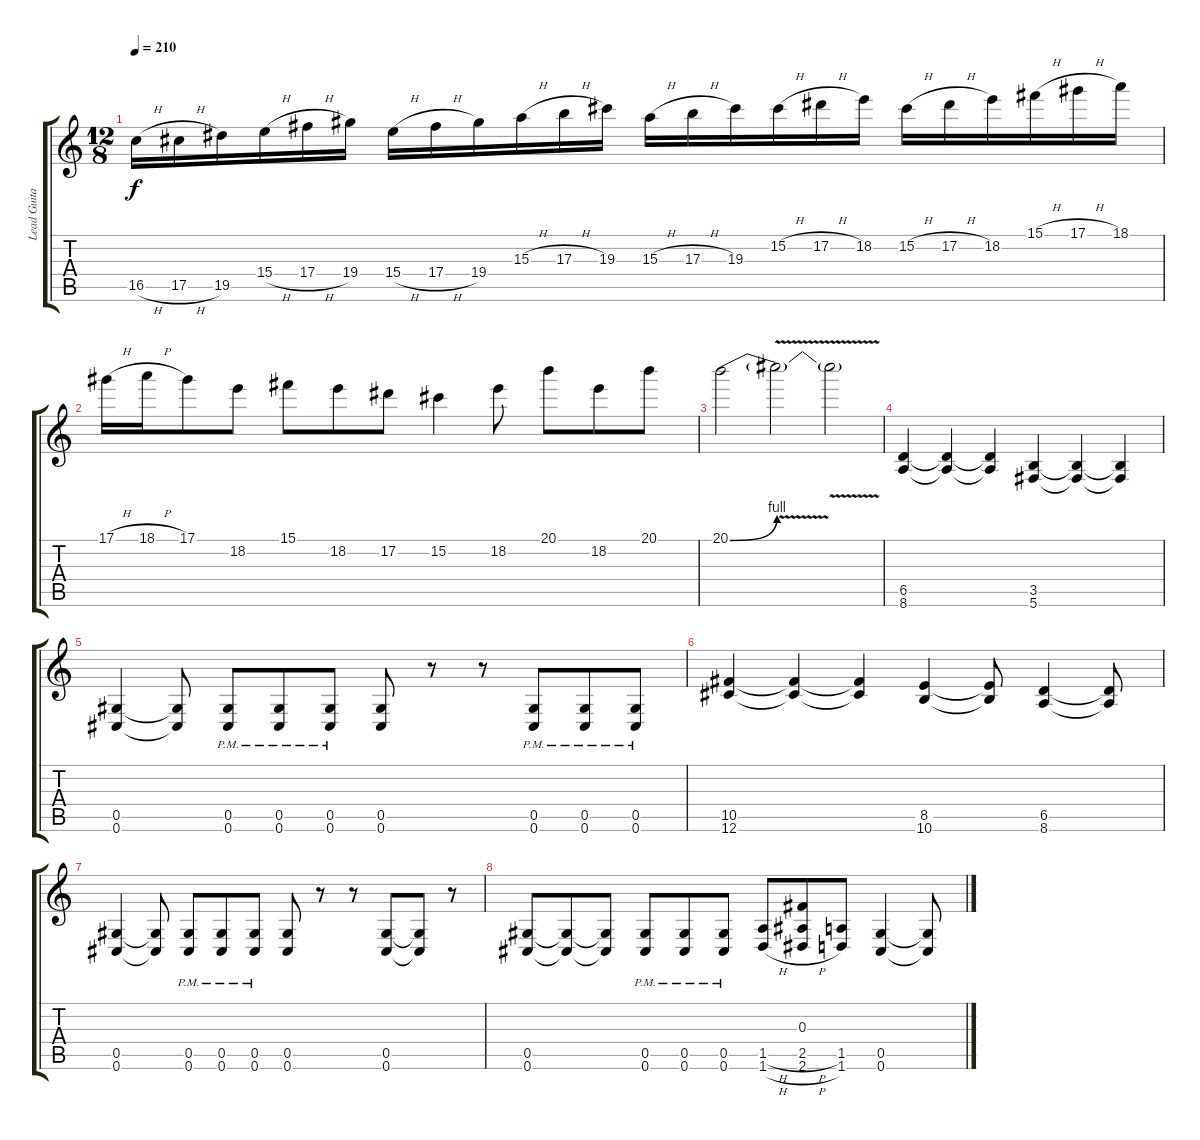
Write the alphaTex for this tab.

\track ("Lead Guitar" "Lead Guita") {instrument distortionguitar bank 255}
\staff {score tabs}
\tuning (Eb4 Bb3 Gb3 Db3 Ab2 Db2) {hide}
\ts (12 8)
\tempo 210
\clef g2
\ks c
16.5{h}.16{dy f} 17.5{h}.16 19.5.16 15.4{h}.16 17.4{h}.16 19.4.16 15.4{h}.16 17.4{h}.16 19.4.16 15.3{h}.16 17.3{h}.16 19.3.16 15.3{h}.16 17.3{h}.16 19.3.16 15.2{h}.16 17.2{h}.16 18.2.16 15.2{h}.16 17.2{h}.16 18.2.16 15.1{h}.16 17.1{h}.16 18.1.16 |
17.1{h}.16 18.1{h}.16 17.1.8 18.2.8 15.1.8 18.2.8 17.2.8 15.2.4 18.2.8 20.1.8 18.2.8 20.1.8 |
20.1{be (bend 0 0 60 4)}.2 20.1{v t}.2 20.1{t}.2 |
(6.5 8.6).4 (6.5{t} 8.6{t}).4 (6.5{t} 8.6{t}).4 (3.5 5.6).4 (3.5{t} 5.6{t}).4 (3.5{t} 5.6{t}).4 |
(0.5 0.6).4 (0.5{t} 0.6{t}).8 (0.5{pm} 0.6{pm}).8 (0.5{pm} 0.6{pm}).8 (0.5{pm} 0.6{pm}).8 (0.5 0.6).8 r.8 r.8 (0.5{pm} 0.6{pm}).8 (0.5{pm} 0.6{pm}).8 (0.5{pm} 0.6{pm}).8 |
(10.5 12.6).4 (10.5{t} 12.6{t}).4 (10.5{t} 12.6{t}).4 (8.5 10.6).4 (8.5{t} 10.6{t}).8 (6.5 8.6).4 (6.5{t} 8.6{t}).8 |
(0.5 0.6).4 (0.5{t} 0.6{t}).8 (0.5{pm} 0.6{pm}).8 (0.5{pm} 0.6{pm}).8 (0.5{pm} 0.6{pm}).8 (0.5 0.6).8 r.8 r.8 (0.5 0.6).8 (0.5{t} 0.6{t}).8 r.8 |
(0.5 0.6).8 (0.5{t} 0.6{t}).8 (0.5{t} 0.6{t}).8 (0.5{pm} 0.6{pm}).8 (0.5{pm} 0.6{pm}).8 (0.5{pm} 0.6{pm}).8 (1.5{h} 1.6{h}).8 (0.3 2.5{h} 2.6{h}).8 (1.5 1.6).8 (0.5 0.6).4 (0.5{t} 0.6{t}).8
